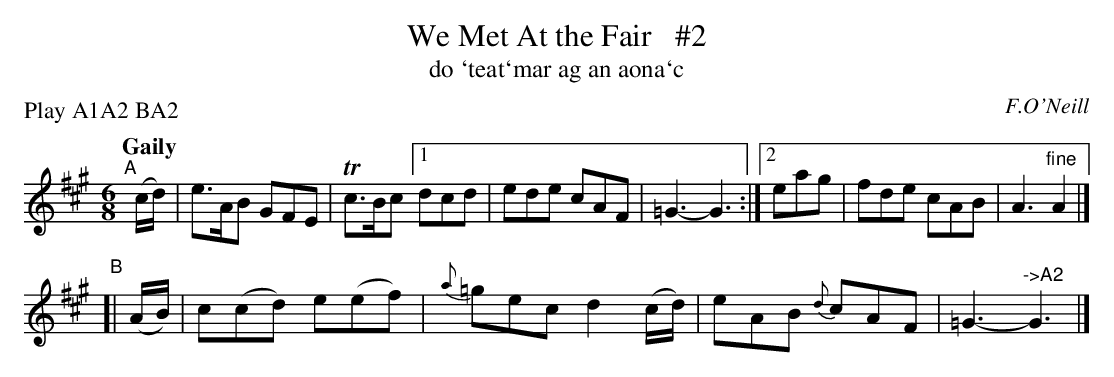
X:1
T: We Met At the Fair   #2
T: do \`teat\`mar ag an aona\`c
O: F.O'Neill
P: Play A1A2 BA2
Q: "Gaily"
M: 6/8
L: 1/8
K: A
"^A"[|] (c/d/) | e>AB GFE | Tc>Bc [1 dcd | ede cAF | =G3- G3 :|[2 eag | fde cAB | A3 "^fine"A2 |]
"^B"[|  (A/B/) | c(cd) e(ef) | {a}=gec d2(c/d/) | eAB {d}cAF | =G3- "^->A2"G3 |]
